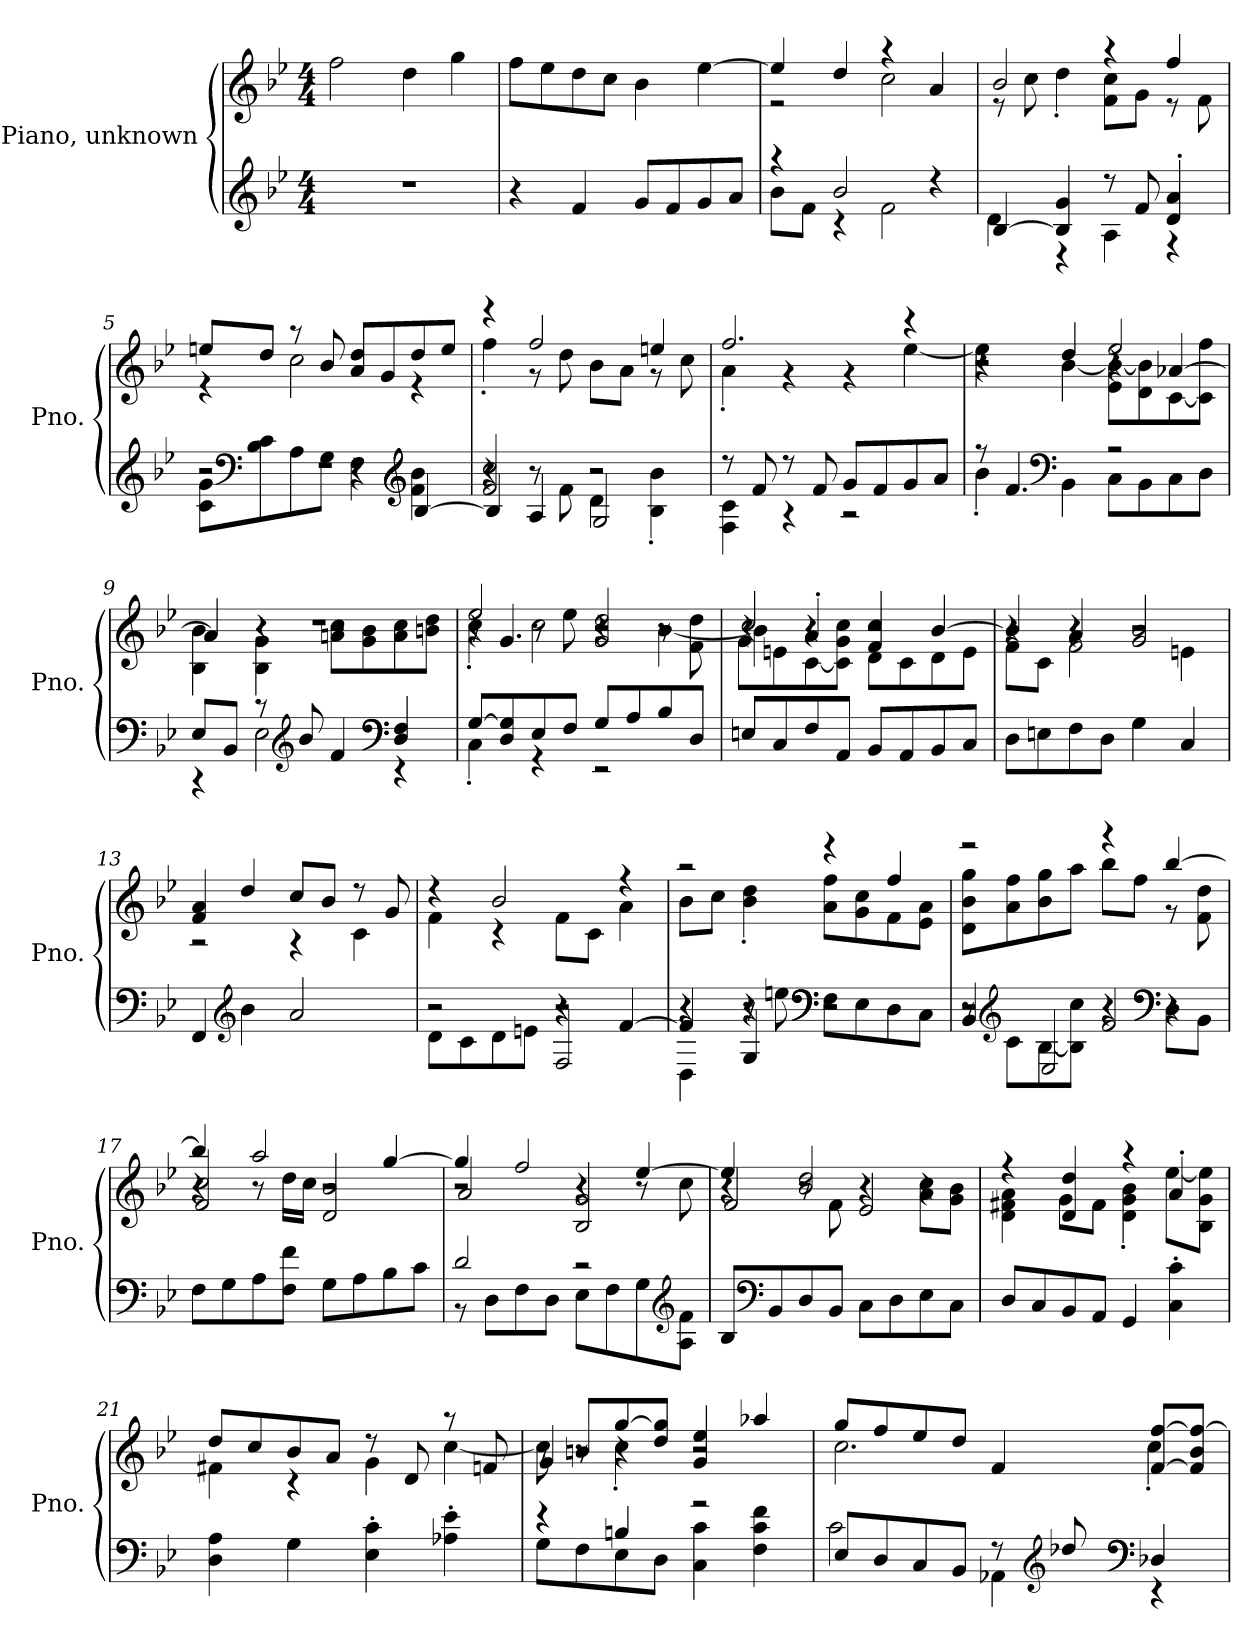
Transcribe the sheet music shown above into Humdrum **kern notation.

**kern	**kern
*part1	*part1
*staff2	*staff1
*I"Piano, unknown	*
*I'Pno.	*
*clefG2	*clefG2
*k[b-e-]	*k[b-e-]
*M4/4	*M4/4
*MM120	*MM120
=1	=1
1r	2ff\
.	4dd\
.	4gg\
=2	=2
4r	8ff\L
.	8ee-\
4f/	8dd\
.	8cc\J
8g/L	4b-\
8f/	.
8g/	[4ee-\
8a/J	.
=3	=3
*^	*^
4r	8b-\L	4ee-/]	2r
.	8f\J	.	.
2b-/	4r	4dd/	.
.	2f\	4r	2cc\
4r	.	4a/	.
=4	=4	=4	=4
[4B-/	4d\	2b-/	8r
.	.	.	8cc\
4B-/] 4g/	4r	.	4dd'\
8r	4A\	4r	8f\ 8cc\L
8f/	.	.	8g\J
4d/' 4a/'	4r	4ff/	8r
.	.	.	8f\
=5	=5	=5	=5
*	*^	*	*
1r	8c\ 8g\L	2r	8een/L	4r
*clefF4	*	*	*	*
.	8B-\ 8c\	.	8dd/J	.
.	8A\	.	8r	2cc\
.	8G\J	.	8b-/	.
.	4F\	4r	8a/ 8dd/L	.
.	.	.	8g/	.
*clefG2	*	*	*	*
.	4f\ 4b-\	[4B-/	8dd/	4r
.	.	.	8ee/J	.
!!LO:LB:g=z	!!
=6	=6	=6	=6	=6
2f/ 2cc/	4r	4B-/]	4r	4ff'\
.	8r	4A/	2ff/	8r
.	8f\	.	.	8dd\
2r	4d\	2G/	.	8b-\L
.	.	.	.	8a\J
.	4B-\' 4b-\'	.	4een/	8r
.	.	.	.	8cc\
*	*v	*v	*	*
=7	=7	=7	=7
8r	4F\ 4c\	2.ff/	4a'\
8f/	.	.	.
8r	4r	.	4r
8f/	.	.	.
8g/L	2r	.	4r
8f/	.	.	.
8g/	.	4r	[4ee-\
8a/J	.	.	.
=8	=8	=8	=8
*	*	*	*^
8r	4b-'\	4r	4ee-\]	2r
4.f/	.	.	.	.
*clefF4	*	*	*	*
.	4BB-\	4dd/	[4b-\	.
2r	8C\L	2ee-/	8e-\ 8b-\_L	4r
.	8BB-\	.	8d\ 8b-\]	.
.	8C\	.	[8c\	[4a-X/
.	8D\J	.	8c\] 8ff\J	.
=9	=9	=9	=9	=9
8E-/L	4r	1r	4B-\ 4b-\	4a-/]
8BB-/J	.	.	.	.
8r	2E-\	.	4B-\ 4g\	4r
*clefG2	*	*	*	*
8b-/	.	.	.	.
4f/	.	.	8an\ 8cc\L	2r
.	.	.	8g\ 8b-\	.
*clefF4	*	*	*	*
4D/ 4F/	4r	.	8a\ 8cc\	.
.	.	.	8bn\ 8dd\J	.
!!LO:LB:g=z
=10	=10	=10	=10	=10
*	*	*	*	*^
[8G/L	4C'\	2ee-/	4r	8r	4cc'\
8D/ 8G/]	.	.	.	4.g/	.
8E-/	4r	.	2cc\	.	8r
8F/J	.	.	.	.	8ee-\
8G/L	2r	2g/ 2dd/	.	2r	4r
8A/	.	.	.	.	.
8B-/	.	.	[4b-\	.	8r
8D/J	.	.	.	.	8f\ 8dd\
*v	*v	*	*	*	*
=11	=11	=11	=11	=11
8En/L	2cc/	4b-\]	4r	8g\L
8C/	.	.	.	8en\
8F/	.	4r	4a'/	[8c\
8AA/J	.	.	.	8c\] 8g\ 8cc\J
8BB-/L	2r	2r	4f/ 4cc/	8d\L
8AA/	.	.	.	8c\
8BB-/	.	.	[4b-/	8d\
8C/J	.	.	.	8e\J
*	*	*	*v	*v
=12	=12	=12	=12
8D\L	4r	4b-/]	8f\L
8En\	.	.	8c\J
8F\	4a/	4r	2f\
8D\J	.	.	.
4G\	2g/ 2b-/	2r	.
4C/	.	.	4en\
*	*	*v	*v
=13	=13	=13
4FF/	4f/ 4a/	2r
*clefG2	*	*
4b-\	4dd/	.
2a/	8cc/L	4r
.	8b-/J	.
.	8r	4c\
.	8g/	.
!!LO:LB:g=z	!!
=14	=14	=14
*^	*	*
*	*^	*	*
2r	8d\L	2r	4r	4f\
.	8c\	.	.	.
.	8d\	.	2b-/	4r
.	8en\J	.	.	.
4r	2r	2F/	.	8f\L
.	.	.	.	8c\J
[4f/	.	.	4r	4a\
=15	=15	=15	=15	=15
4f/]	4D\	4r	2r	8b-\L
.	.	.	.	8cc\J
4r	8r	4G/	.	4b-\' 4dd\'
.	8een\	.	.	.
*clefF4	*	*	*	*
2r	8F\L	2r	4r	8a\ 8ff\L
.	8E-\	.	.	8g\ 8cc\
.	8D\	.	4ff/	8f\
.	8C\J	.	.	8e-\ 8a\J
=16	=16	=16	=16	=16
2r	8r	4BB-/	2r	8d\ 8b-\ 8gg\L
*clefG2	*	*	*	*
.	8c\L	.	.	8a\ 8ff\
.	[8B-\	2E-/	.	8b-\ 8gg\
.	8B-\] 8cc\J	.	.	8aa\J
2f/	4r	.	4r	8bb-\L
.	.	.	.	8ff\J
*clefF4	*	*	*	*
.	8D\L	4r	[4bb-/	8r
.	8BB-\J	.	.	8f\ 8dd\
*v	*v	*v	*	*
=17	=17	=17
*	*	*^
8F\L	4bb-/]	4r	2f/ 2cc/
8G\	.	.	.
8A\	2aa/	8r	.
8F\ 8f\J	.	16dd\LL	.
.	.	16cc\JJ	.
8G\L	.	2r	2d/ 2b-/
8A\	.	.	.
8B-\	[4gg/	.	.
8c\J	.	.	.
!!LO:LB:g=z	!!	!!
=18	=18	=18	=18
*^	*	*	*
2d/	8r	4gg/]	2r	2a/
.	8D\L	.	.	.
.	8F\	2ff/	.	.
.	8D\J	.	.	.
2r	8E-\L	.	4r	2B-/ 2g/
.	8F\	.	.	.
.	8G\	[4ee-/	8r	.
*clefG2	*	*	*	*
.	8A\ 8f\J	.	8cc\	.
*v	*v	*	*	*
=19	=19	=19	=19
8B-/L	4ee-/]	4r	2f/
*clefF4	*	*	*
8BB-/	.	.	.
8D/	2b-/ 2dd/	8r	.
8BB-/J	.	8f\	.
8C\L	.	4r	2e-/
8D\	.	.	.
8E-\	4r	8a\ 8cc\L	.
8C\J	.	8g\ 8b-\J	.
*	*	*v	*v
=20	=20	=20
8D/L	4r	4d\ 4f#X\ 4a\
8C/	.	.
8BB-/	4d/ 4dd/	8g\L
8AA/J	.	8f#\J
4GG/	4r	4d\' 4g\' 4b-\'
4C\' 4c\'	4a'/	[8ee-\L
.	.	8B-\ 8g\ 8ee-\]J
=21	=21	=21
4D\ 4A\	8dd/L	4f#X\
.	8cc/	.
4G\	8b-/	4r
.	8a/J	.
4E-\' 4c\'	8r	4g\
.	8d/	.
4A-X\' 4e-\'	8r	[4cc\
.	8fn/	.
!!LO:LB:g=z
=22	=22	=22
*^	*	*^
4r	8G\L	8r	8cc\]	4g/
.	8F\	8bn/L	8r	.
4Bn/	8E-\	[8gg/	4cc'\	4r
.	8D\J	8dd/ 8gg/]J	.	.
2r	4C\ 4c\	4g/ 4ee-/	2r	2r
.	4F\ 4c\ 4f\	4aa-X/	.	.
*	*	*	*v	*v
=23	=23	=23	=23
8E-/L	2c\	8gg/L	2.cc\
8D/	.	8ff/	.
8C/	.	8ee-/	.
8BB-/J	.	8dd/J	.
8r	4AA-X\	4f/	.
*clefG2	*	*	*
8dd-X/	.	.	.
*clefF4	*	*	*
4D-X/	4r	[8f/ [8ff/L	4cc'\
.	.	8f/] 8b-/ 8ff/_J	.
*v	*v	*	*
*	*v	*v
=	=
*-	*-
